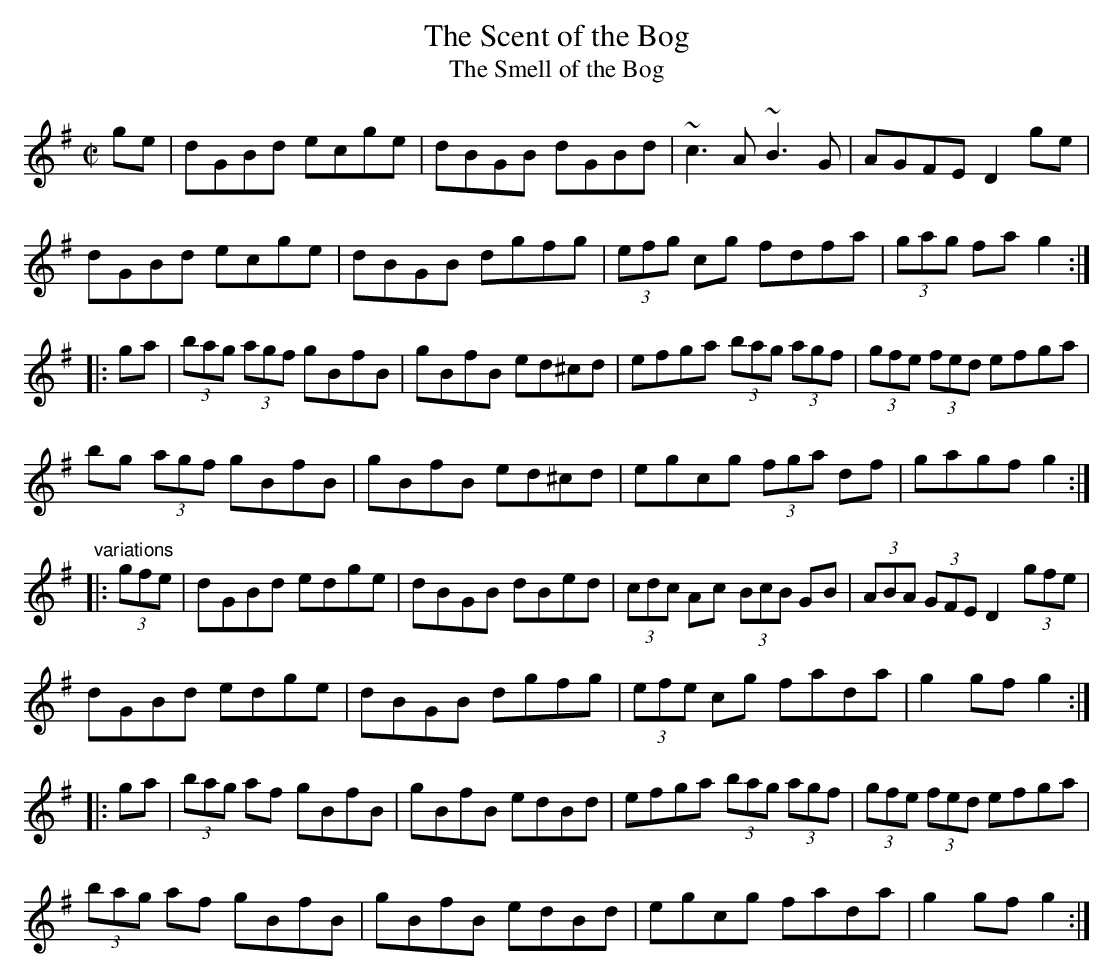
X:1
T:Scent of the Bog, The
T:Smell of the Bog, The
M:C|
K:G
ge|dGBd ecge|dBGB dGBd|~c3A ~B3G|AGFE D2ge|
dGBd ecge|dBGB dgfg|(3efg cg fdfa|(3gag fa g2:|
|:ga|(3bag (3agf gBfB|gBfB ed^cd|efga (3bag (3agf|(3gfe (3fed efga|
bg (3agf gBfB|gBfB ed^cd|egcg (3fga df|gagf g2:|
"variations"
|:(3gfe|dGBd edge|dBGB dBed|(3cdc Ac (3BcB GB|(3ABA (3GFE D2 (3gfe|
dGBd edge|dBGB dgfg|(3efe cg fada|g2gf g2:|
|:ga|(3bag af gBfB|gBfB edBd|efga (3bag (3agf|(3gfe (3fed efga|
(3bag af gBfB|gBfB edBd|egcg fada|g2gf g2:|
